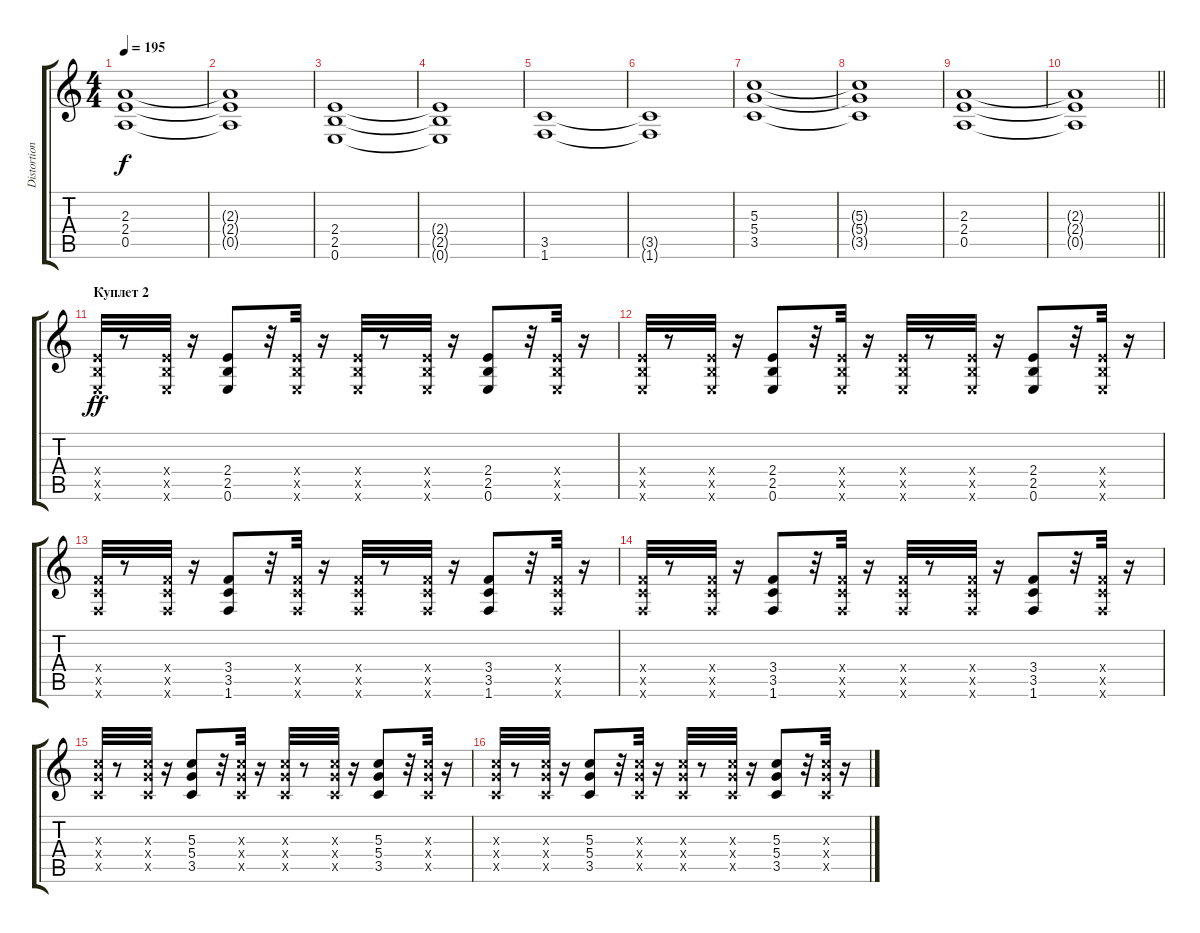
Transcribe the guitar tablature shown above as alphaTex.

\track ("Distortion" "Distortion") {instrument distortionguitar}
\staff {score tabs}
\tuning (E4 B3 G3 D3 A2 E2) {hide}
\ts (4 4)
\tempo 195
\clef g2
\ks c
(2.3 2.4 0.5).1{dy f} |
(2.3{t} 2.4{t} 0.5{t}).1 |
(2.4 2.5 0.6).1 |
(2.4{t} 2.5{t} 0.6{t}).1 |
(3.5 1.6).1 |
(3.5{t} 1.6{t}).1 |
(5.3 5.4 3.5).1 |
(5.3{t} 5.4{t} 3.5{t}).1 |
(2.3 2.4 0.5).1 |
\barLineRight lightlight
(2.3{t} 2.4{t} 0.5{t}).1 |
\section ("" "Куплет 2")
(2.4{x} 2.5{x} 0.6{x}).32{dy ff} r.8 (2.4{x} 2.5{x} 0.6{x}).32 r.16 (2.4 2.5 0.6).8 r.32 (2.4{x} 2.5{x} 0.6{x}).32 r.16 (2.4{x} 2.5{x} 0.6{x}).32 r.8 (2.4{x} 2.5{x} 0.6{x}).32 r.16 (2.4 2.5 0.6).8 r.32 (2.4{x} 2.5{x} 0.6{x}).32 r.16 |
(2.4{x} 2.5{x} 0.6{x}).32 r.8 (2.4{x} 2.5{x} 0.6{x}).32 r.16 (2.4 2.5 0.6).8 r.32 (2.4{x} 2.5{x} 0.6{x}).32 r.16 (2.4{x} 2.5{x} 0.6{x}).32 r.8 (2.4{x} 2.5{x} 0.6{x}).32 r.16 (2.4 2.5 0.6).8 r.32 (2.4{x} 2.5{x} 0.6{x}).32 r.16 |
(3.4{x} 3.5{x} 1.6{x}).32 r.8 (3.4{x} 3.5{x} 1.6{x}).32 r.16 (3.4 3.5 1.6).8 r.32 (3.4{x} 3.5{x} 1.6{x}).32 r.16 (3.4{x} 3.5{x} 1.6{x}).32 r.8 (3.4{x} 3.5{x} 1.6{x}).32 r.16 (3.4 3.5 1.6).8 r.32 (3.4{x} 3.5{x} 1.6{x}).32 r.16 |
(3.4{x} 3.5{x} 1.6{x}).32 r.8 (3.4{x} 3.5{x} 1.6{x}).32 r.16 (3.4 3.5 1.6).8 r.32 (3.4{x} 3.5{x} 1.6{x}).32 r.16 (3.4{x} 3.5{x} 1.6{x}).32 r.8 (3.4{x} 3.5{x} 1.6{x}).32 r.16 (3.4 3.5 1.6).8 r.32 (3.4{x} 3.5{x} 1.6{x}).32 r.16 |
(5.3{x} 5.4{x} 3.5{x}).32 r.8 (5.3{x} 5.4{x} 3.5{x}).32 r.16 (5.3 5.4 3.5).8 r.32 (5.3{x} 5.4{x} 3.5{x}).32 r.16 (5.3{x} 5.4{x} 3.5{x}).32 r.8 (5.3{x} 5.4{x} 3.5{x}).32 r.16 (5.3 5.4 3.5).8 r.32 (5.3{x} 5.4{x} 3.5{x}).32 r.16 |
(5.3{x} 5.4{x} 3.5{x}).32 r.8 (5.3{x} 5.4{x} 3.5{x}).32 r.16 (5.3 5.4 3.5).8 r.32 (5.3{x} 5.4{x} 3.5{x}).32 r.16 (5.3{x} 5.4{x} 3.5{x}).32 r.8 (5.3{x} 5.4{x} 3.5{x}).32 r.16 (5.3 5.4 3.5).8 r.32 (5.3{x} 5.4{x} 3.5{x}).32 r.16
